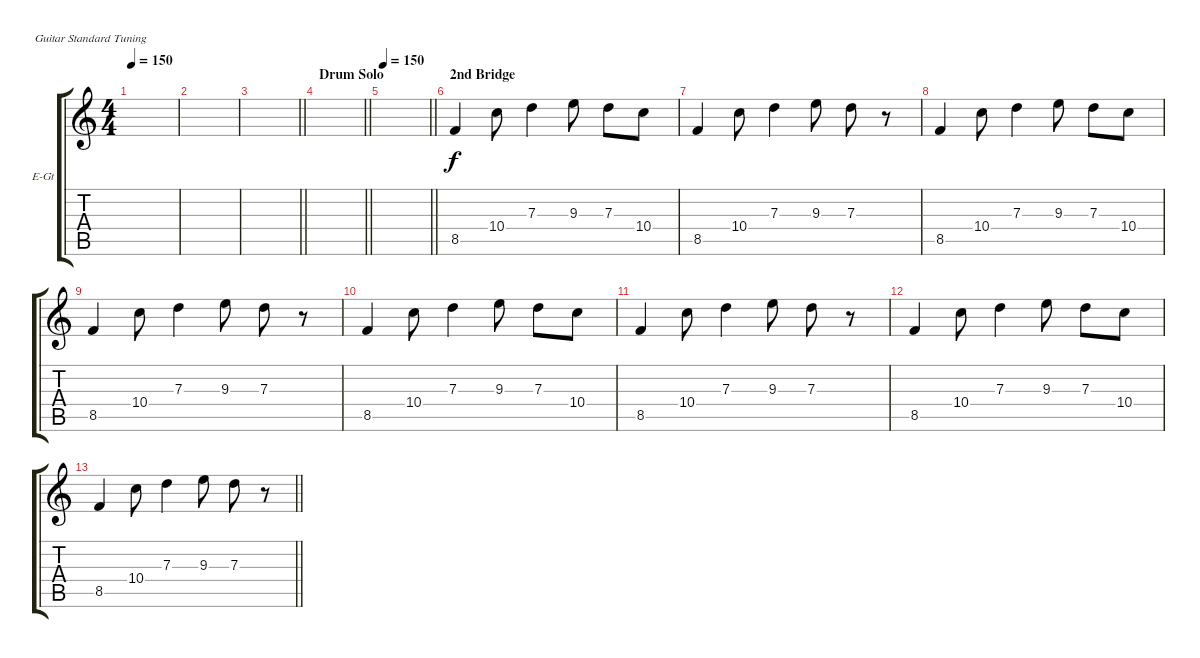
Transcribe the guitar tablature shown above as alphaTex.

\bracketExtendMode groupsimilarinstruments
\firstSystemTrackNameOrientation horizontal
\otherSystemsTrackNameOrientation horizontal
\track ("Jamie Cook Distortion" "E-Gt") {instrument distortionguitar}
\staff {score tabs}
\tuning (E4 B3 G3 D3 A2 E2)
\ts (4 4)
\tempo 150
\clef g2
\ks c
|
|
\barLineRight lightlight
|
\section ("" "Drum Solo")
\barLineRight lightlight
|
\tempo 150
\barLineRight lightlight
|
\section ("" "2nd Bridge")
8.5.4 10.4.8 7.3.4 9.3.8 7.3.8 10.4.8 |
8.5.4 10.4.8 7.3.4 9.3.8 7.3.8 r.8 |
8.5.4 10.4.8 7.3.4 9.3.8 7.3.8 10.4.8 |
8.5.4 10.4.8 7.3.4 9.3.8 7.3.8 r.8 |
8.5.4 10.4.8 7.3.4 9.3.8 7.3.8 10.4.8 |
8.5.4 10.4.8 7.3.4 9.3.8 7.3.8 r.8 |
8.5.4 10.4.8 7.3.4 9.3.8 7.3.8 10.4.8 |
\barLineRight lightlight
8.5.4 10.4.8 7.3.4 9.3.8 7.3.8 r.8
